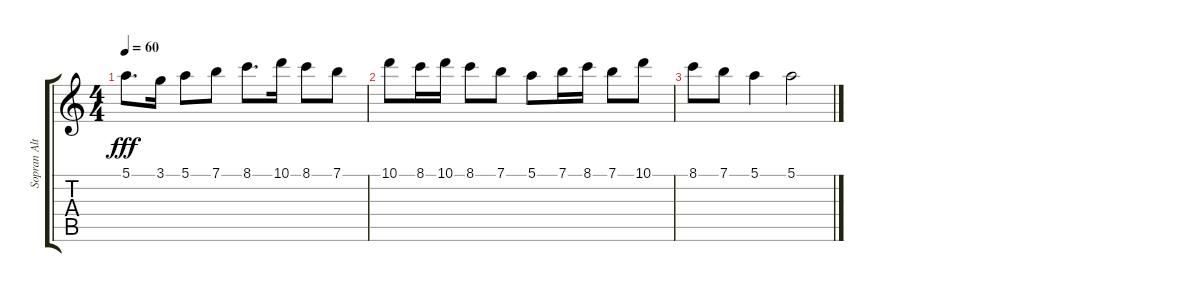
\track ("Sopran Alto" "Sopran Alt") {instrument acousticguitarsteel}
\staff {score tabs}
\tuning (E4 B3 G3 D3 A2 E2) {hide}
\ts (4 4)
\tempo 60
\clef g2
\ks c
5.1.8{d dy fff} 3.1.16 5.1.8 7.1.8 8.1.8{d} 10.1.16 8.1.8 7.1.8 |
10.1.8 8.1.16 10.1.16 8.1.8 7.1.8 5.1.8 7.1.16 8.1.16 7.1.8 10.1.8 |
8.1.8 7.1.8 5.1.4 5.1.2
